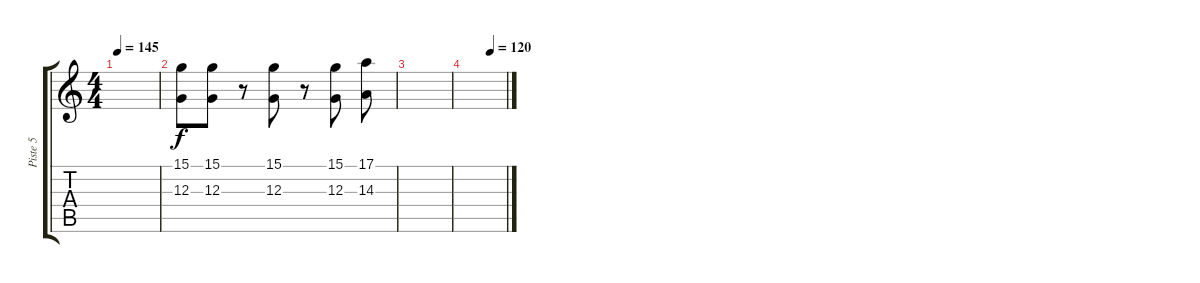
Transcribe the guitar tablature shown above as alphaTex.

\track ("Piste 5" "Piste 5") {instrument flute}
\staff {score tabs}
\tuning (E4 B3 G3 D3 A2 E2) {hide}
\ts (4 4)
\tempo 145
\clef g2
\ks c
|
(15.1 12.3).8 (15.1 12.3).8 r.8 (15.1 12.3).8 r.8 (15.1 12.3).8 (17.1 14.3).8 |
|
\tempo (120 0.625)
